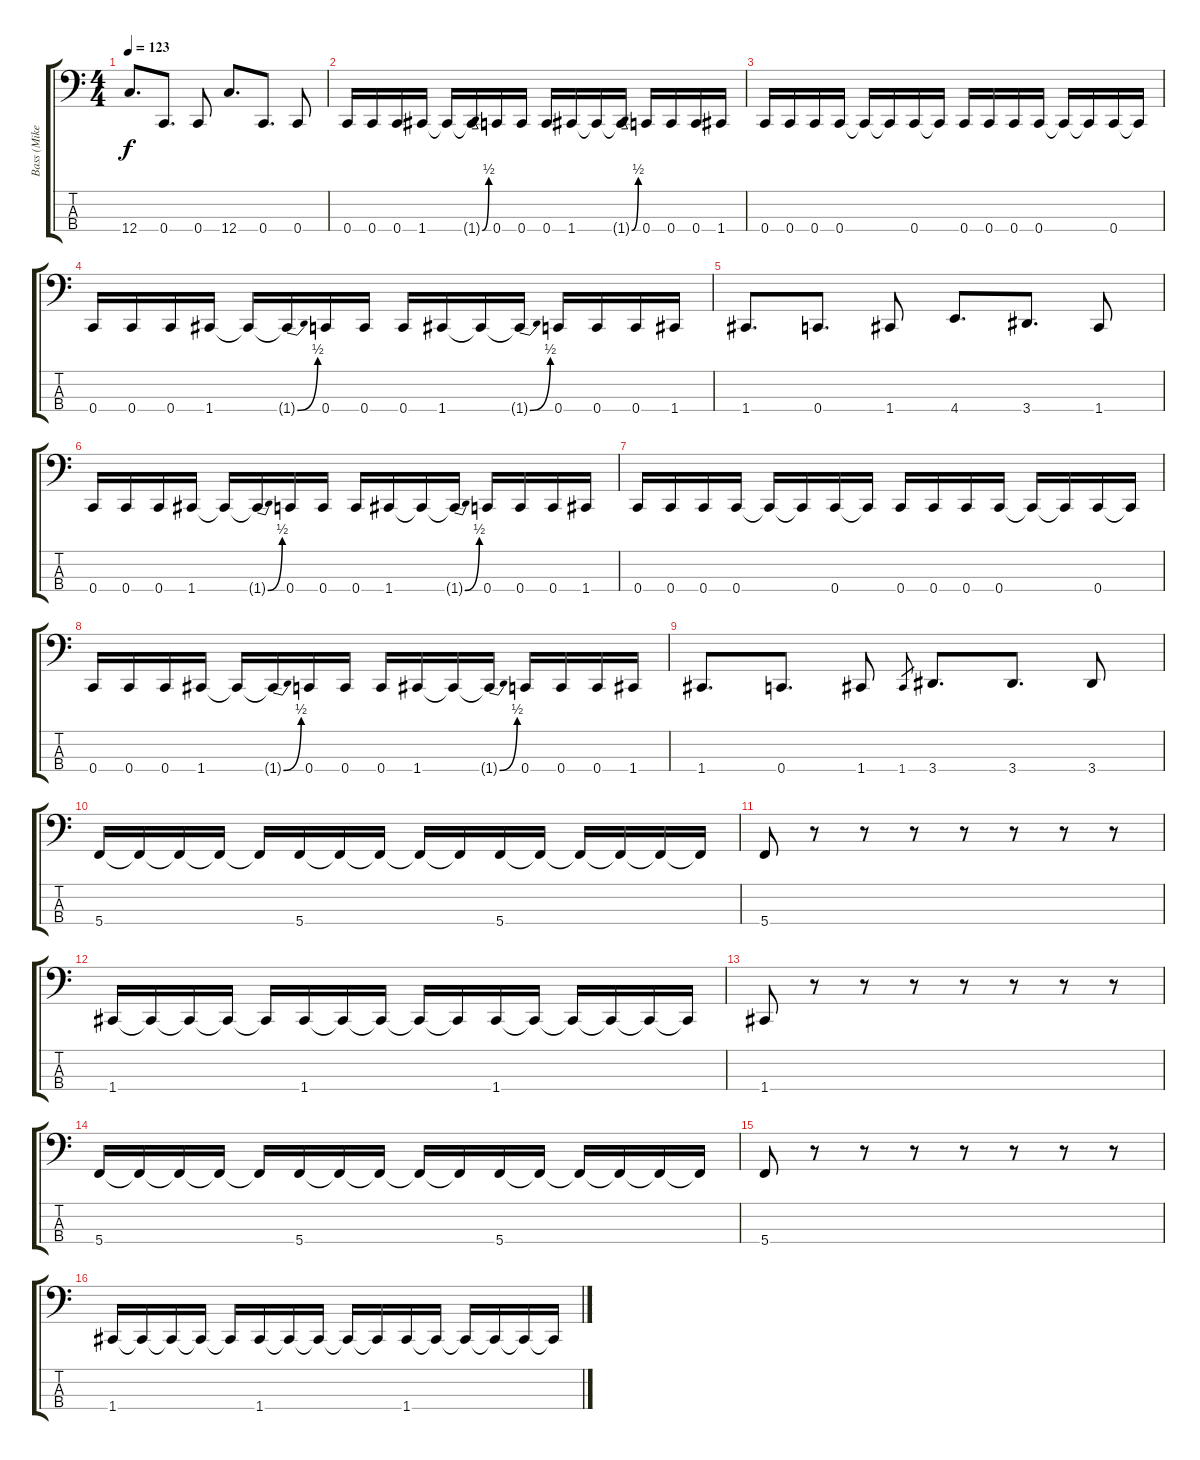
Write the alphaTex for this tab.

\track ("Bass (Mike)" "Bass (Mike") {instrument electricbassfinger}
\staff {score tabs}
\tuning (F2 C2 G1 C1) {hide}
\ts (4 4)
\tempo 123
\clef f4
\ks c
12.4.8{d dy f} 0.4.8{d} 0.4.8 12.4.8{d} 0.4.8{d} 0.4.8 |
0.4.16 0.4.16 0.4.16 1.4.16 1.4{t}.16 1.4{be (bend 0 0 60 2) t}.16 0.4.16 0.4.16 0.4.16 1.4.16 1.4{t}.16 1.4{be (bend 0 0 60 2) t}.16 0.4.16 0.4.16 0.4.16 1.4.16 |
0.4.16 0.4.16 0.4.16 0.4.16 0.4{t}.16 0.4{t}.16 0.4.16 0.4{t}.16 0.4.16 0.4.16 0.4.16 0.4.16 0.4{t}.16 0.4{t}.16 0.4.16 0.4{t}.16 |
0.4.16 0.4.16 0.4.16 1.4.16 1.4{t}.16 1.4{be (bend 0 0 60 2) t}.16 0.4.16 0.4.16 0.4.16 1.4.16 1.4{t}.16 1.4{be (bend 0 0 60 2) t}.16 0.4.16 0.4.16 0.4.16 1.4.16 |
1.4.8{d} 0.4.8{d} 1.4.8 4.4.8{d} 3.4.8{d} 1.4.8 |
0.4.16 0.4.16 0.4.16 1.4.16 1.4{t}.16 1.4{be (bend 0 0 60 2) t}.16 0.4.16 0.4.16 0.4.16 1.4.16 1.4{t}.16 1.4{be (bend 0 0 60 2) t}.16 0.4.16 0.4.16 0.4.16 1.4.16 |
0.4.16 0.4.16 0.4.16 0.4.16 0.4{t}.16 0.4{t}.16 0.4.16 0.4{t}.16 0.4.16 0.4.16 0.4.16 0.4.16 0.4{t}.16 0.4{t}.16 0.4.16 0.4{t}.16 |
0.4.16 0.4.16 0.4.16 1.4.16 1.4{t}.16 1.4{be (bend 0 0 60 2) t}.16 0.4.16 0.4.16 0.4.16 1.4.16 1.4{t}.16 1.4{be (bend 0 0 60 2) t}.16 0.4.16 0.4.16 0.4.16 1.4.16 |
1.4.8{d} 0.4.8{d} 1.4.8 1.4.8{gr} 3.4.8{d} 3.4.8{d} 3.4.8 |
5.4.16 5.4{t}.16 5.4{t}.16 5.4{t}.16 5.4{t}.16 5.4.16 5.4{t}.16 5.4{t}.16 5.4{t}.16 5.4{t}.16 5.4.16 5.4{t}.16 5.4{t}.16 5.4{t}.16 5.4{t}.16 5.4{t}.16 |
5.4.8 r.8 r.8 r.8 r.8 r.8 r.8 r.8 |
1.4.16 1.4{t}.16 1.4{t}.16 1.4{t}.16 1.4{t}.16 1.4.16 1.4{t}.16 1.4{t}.16 1.4{t}.16 1.4{t}.16 1.4.16 1.4{t}.16 1.4{t}.16 1.4{t}.16 1.4{t}.16 1.4{t}.16 |
1.4.8 r.8 r.8 r.8 r.8 r.8 r.8 r.8 |
5.4.16 5.4{t}.16 5.4{t}.16 5.4{t}.16 5.4{t}.16 5.4.16 5.4{t}.16 5.4{t}.16 5.4{t}.16 5.4{t}.16 5.4.16 5.4{t}.16 5.4{t}.16 5.4{t}.16 5.4{t}.16 5.4{t}.16 |
5.4.8 r.8 r.8 r.8 r.8 r.8 r.8 r.8 |
1.4.16 1.4{t}.16 1.4{t}.16 1.4{t}.16 1.4{t}.16 1.4.16 1.4{t}.16 1.4{t}.16 1.4{t}.16 1.4{t}.16 1.4.16 1.4{t}.16 1.4{t}.16 1.4{t}.16 1.4{t}.16 1.4{t}.16
